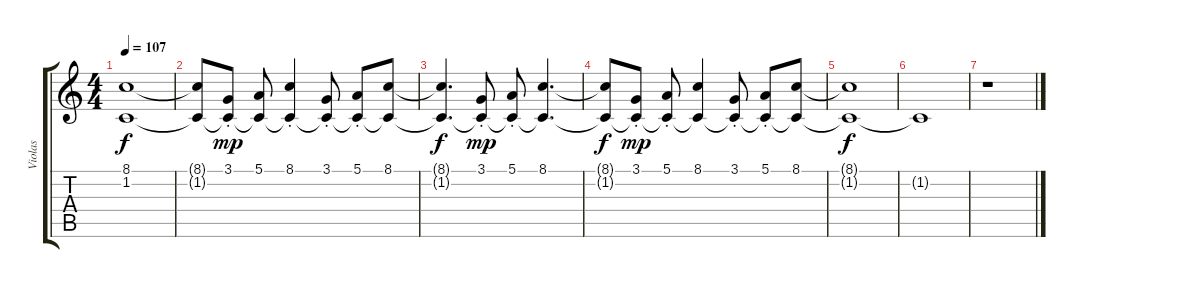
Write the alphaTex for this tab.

\track ("Violas" "Violas") {instrument viola}
\staff {score tabs}
\tuning (E4 B3 G3 D3 A2 E2) {hide}
\ts (4 4)
\tempo 107
\clef g2
\ks c
(8.1{t} 1.2{t}).1{dy f} |
(8.1{t} 1.2{t}).8 (3.1{st} 1.2{t}).8{dy mp} (5.1 1.2{t}).8 (8.1{st} 1.2{t}).4 (3.1{st} 1.2{t}).8 (5.1{st} 1.2{t}).8 (8.1 1.2{t}).8 |
(8.1{t} 1.2{t}).4{d dy f} (3.1{st} 1.2{t}).8{dy mp} (5.1{st} 1.2{t}).8 (8.1 1.2{t}).4{d} |
(8.1{t} 1.2{t}).8{dy f} (3.1{st} 1.2{t}).8{dy mp} (5.1{st} 1.2{t}).8 (8.1 1.2{t}).4 (3.1{st} 1.2{t}).8 (5.1{st} 1.2{t}).8 (8.1 1.2{t}).8 |
(8.1{t} 1.2{t}).1{dy f} |
1.2{t}.1 |
r.1
